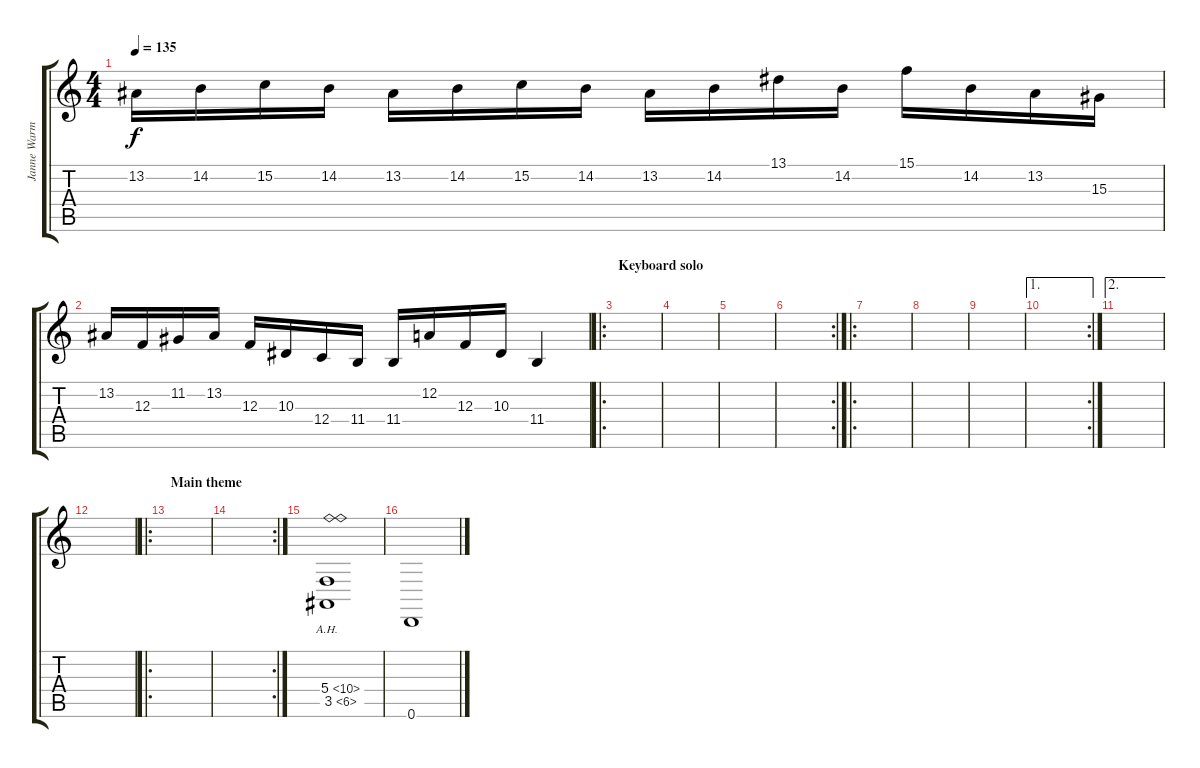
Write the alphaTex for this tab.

\track ("Janne Warman" "Janne Warm") {instrument lead2sawtooth}
\staff {score tabs}
\tuning (D4 A3 F3 C3 G2 D2) {hide}
\ts (4 4)
\tempo 135
\clef g2
\ks c
13.2.16{dy f} 14.2.16 15.2.16 14.2.16 13.2.16 14.2.16 15.2.16 14.2.16 13.2.16 14.2.16 13.1.16 14.2.16 15.1.16 14.2.16 13.2.16 15.3.16 |
13.2.16 12.3.16 11.2.16 13.2.16 12.3.16 10.3.16 12.4.16 11.4.16 11.4.16 12.2.16 12.3.16 10.3.16 11.4.4 |
\ro
\section ("" "Keyboard solo")
|
|
|
\rc 2
|
\ro
|
|
|
\ae 1
\rc 2
|
\ae 2
|
|
\ro
\section ("" "Main theme")
|
\rc 2
|
(5.4{ah 5} 3.5{ah 3}).1{volume 9 instrument pad8sweep} |
0.6.1
